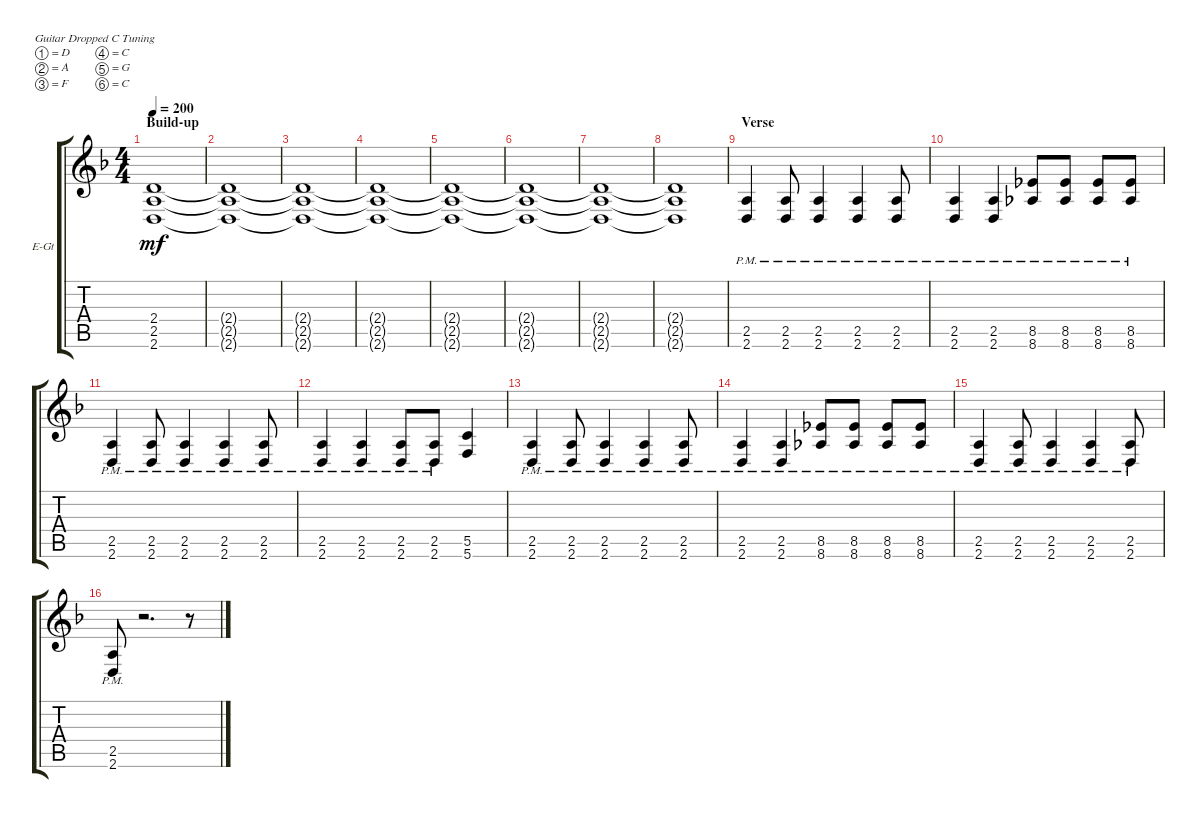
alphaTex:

\bracketExtendMode groupsimilarinstruments
\firstSystemTrackNameOrientation horizontal
\otherSystemsTrackNameOrientation horizontal
\track ("Rhythm Guitar" "E-Gt") {instrument distortionguitar}
\staff {score tabs}
\tuning (D4 A3 F3 C3 G2 C2)
\ts (4 4)
\section ("" "Build-up")
\tempo 200
\clef g2
\scale
0.333333
\ks dminor
(2.6 2.5 2.4).1{dy mf} |
\scale
0.333333 (2.4{t} 2.5{t} 2.6{t}).1 |
\scale
0.333333 (2.4{t} 2.5{t} 2.6{t}).1 |
\scale
0.333333 (2.4{t} 2.5{t} 2.6{t}).1 |
\scale
0.333333 (2.4{t} 2.5{t} 2.6{t}).1 |
\scale
0.333333 (2.4{t} 2.5{t} 2.6{t}).1 |
\scale
0.333333 (2.4{t} 2.5{t} 2.6{t}).1 |
\scale
0.333333 (2.4{t} 2.5{t} 2.6{t}).1 |
\section ("" "Verse")
\scale
0.333333 (2.6{pm} 2.5{pm}).4 (2.5{pm} 2.6{pm}).8 (2.5{pm} 2.6{pm}).4 (2.5{pm} 2.6{pm}).4 (2.5{pm} 2.6{pm}).8 |
\scale
0.333333 (2.6{pm} 2.5{pm}).4 (2.6{pm} 2.5{pm}).4 (8.5{pm} 8.6{pm}).8 (8.5{pm} 8.6{pm}).8 (8.5{pm} 8.6{pm}).8 (8.6{pm} 8.5{pm}).8 |
\scale
0.333333 (2.6{pm} 2.5{pm}).4 (2.5{pm} 2.6{pm}).8 (2.5{pm} 2.6{pm}).4 (2.5{pm} 2.6{pm}).4 (2.5{pm} 2.6{pm}).8 |
(2.6{pm} 2.5{pm}).4 (2.6{pm} 2.5{pm}).4 (2.5{pm} 2.6{pm}).8 (2.5{pm} 2.6{pm}).8 (5.5 5.6).4 |
\scale
0.333333 (2.6{pm} 2.5{pm}).4 (2.5{pm} 2.6{pm}).8 (2.5{pm} 2.6{pm}).4 (2.5{pm} 2.6{pm}).4 (2.5{pm} 2.6{pm}).8 |
\scale
0.333333 (2.6{pm} 2.5{pm}).4 (2.6{pm} 2.5{pm}).4 (8.5{pm} 8.6{pm}).8 (8.5{pm} 8.6{pm}).8 (8.5{pm} 8.6{pm}).8 (8.6{pm} 8.5{pm}).8 |
\scale
0.333333 (2.6{pm} 2.5{pm}).4 (2.5{pm} 2.6{pm}).8 (2.5{pm} 2.6{pm}).4 (2.5{pm} 2.6{pm}).4 (2.5{pm} 2.6{pm}).8 |
\scale
0.333333 (2.6 2.5{pm}).8 r.2{d} r.8
